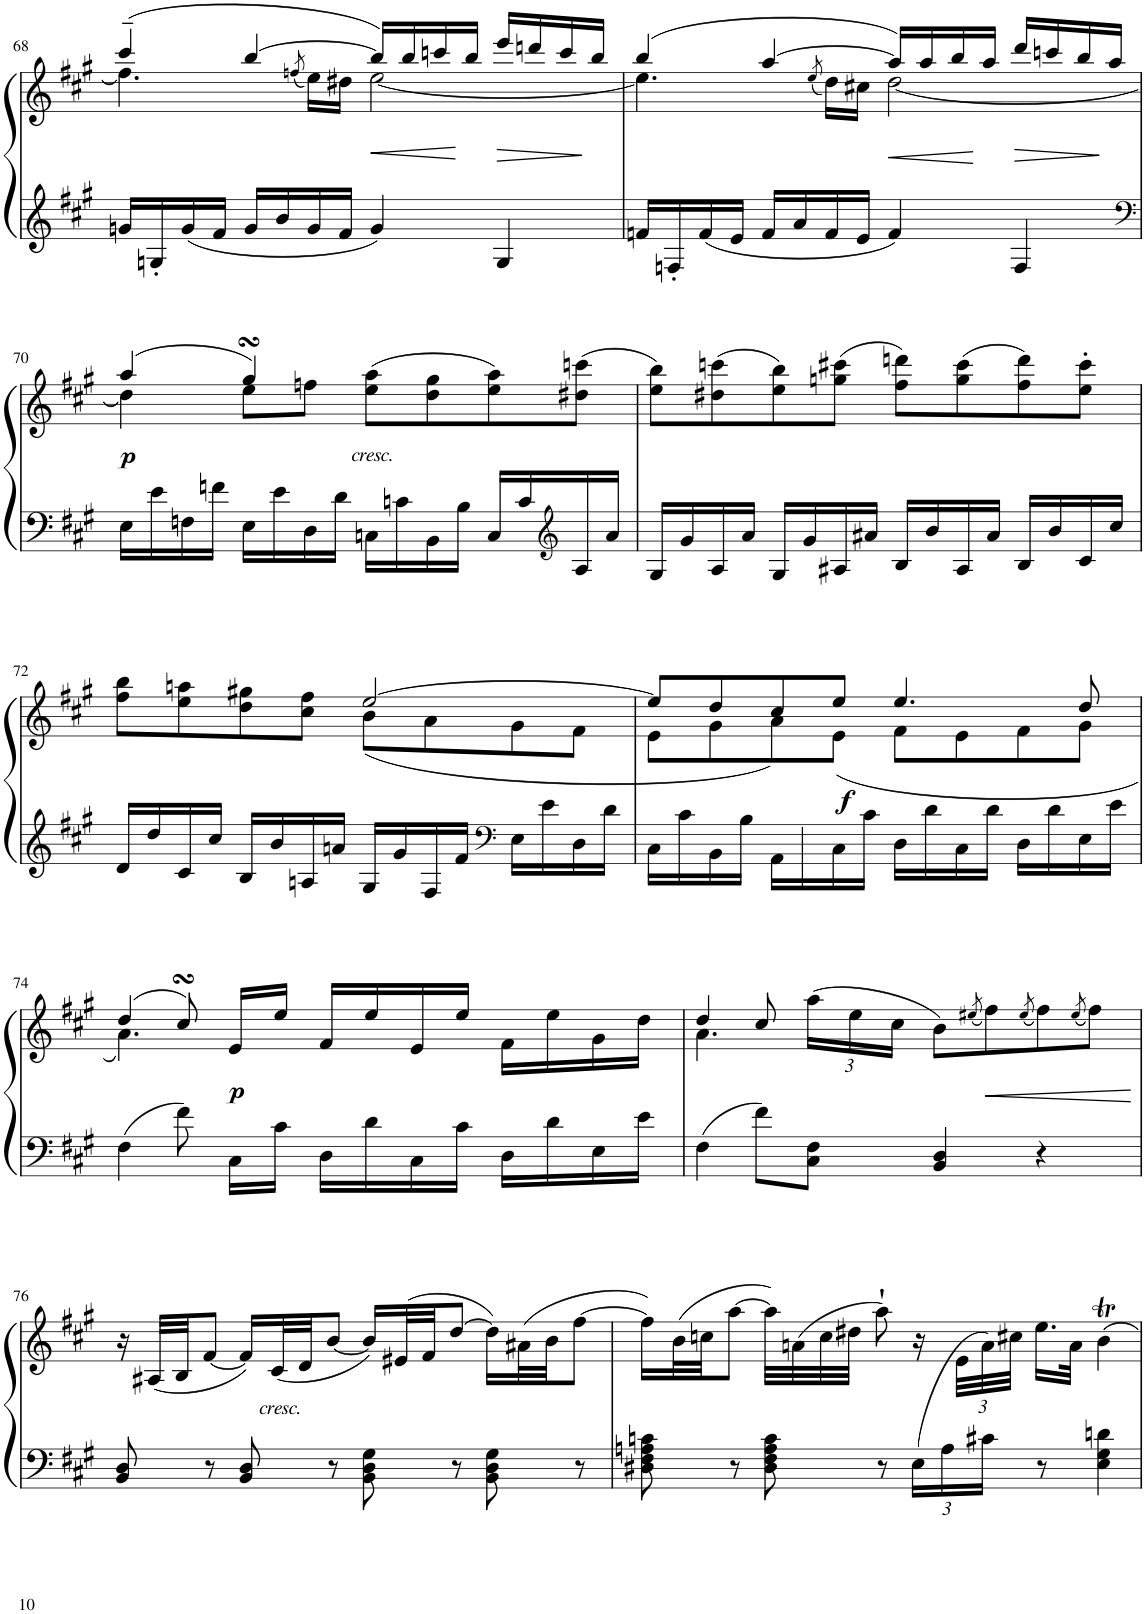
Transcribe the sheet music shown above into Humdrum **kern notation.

**kern	**kern	**dynam
*part1	*part1	*part1
*staff2	*staff1	*staff1/2
*I"Piano	*	*
*I'Pno	*	*
!!LO:PB:g=z
*clefG2	*clefG2	*
*k[f#c#g#]	*k[f#c#g#]	*
*M4/4	*M4/4	*
*met(c)	*met(c)	*
=68	=68	=68
*	*^	*
16gn/LL	(4ccc#~/	4.ff\]	.
16Gn'/	.	.	.
16g/	.	.	.
16f#/JJ	.	.	.
16g/LL	[4bb/	.	.
16b/	.	.	.
.	.	(8qffn/	.
16g/	.	16ee\LL)	.
16f#/JJ	.	16dd#X\JJ	.
!	!	!	!LO:HP:b
4g/	16bb/LL])	[2ee\	<
.	16bb/	.	.
.	16cccn/	.	.
.	16bb/JJ	.	[
!	!	!	!LO:HP:b
4G/	16eee/LL	.	>
.	16dddn/	.	.
.	16ccc/	.	.
.	16bb/JJ	.	]
=69	=69	=69	=69
16fn/LL	(4bb/	4.ee\]	.
16Fn'/	.	.	.
16f/	.	.	.
16e/JJ	.	.	.
16f/LL	[4aa/	.	.
16a/	.	.	.
.	.	(8qee/	.
16f/	.	16dd\LL)	.
16e/JJ	.	16cc#X\JJ	.
!	!	!	!LO:HP:b
4f/	16aa/LL])	[2dd\	<
.	16aa/	.	.
.	16bb/	.	.
.	16aa/JJ	.	[
!	!	!	!LO:HP:b
4F/	16ddd/LL	.	>
.	16cccn/	.	.
.	16bb/	.	.
.	16aa/JJ	.	]
!!LO:LB:g=z	!!
=70	=70	=70	=70
*clefF4	*	*	*
!	!	!	!LO:DY:b
16E\LL	(4aa/	4dd\]	p
16e\	.	.	.
16Fn\	.	.	.
16fn\JJ	.	.	.
16E\LL	4gg#sSsS/)	8ee\L	.
16e\	.	.	.
16D\	.	8ffn\J	.
16d\JJ	.	.	.
!	!	!	!LO:DY:b
16Cn\LL	(8ee\ 8aa\L	2ryy	other-dynamics
16cn\	.	.	.
16BB\	8dd\ 8gg#\	.	.
16B\JJ	.	.	.
16C/LL	8ee\ 8aa\)	.	.
16c/	.	.	.
*clefG2	*	*	*
16A/	(8dd#X\ 8cccn\J	.	.
16a/JJ	.	.	.
*	*v	*v	*
=71	=71	=71
16G#/LL	8ee\ 8bb\L)	.
16g#/	.	.
16A/	(8dd#X\ 8cccn\	.
16a/JJ	.	.
16G#/LL	8ee\ 8bb\)	.
16g#/	.	.
16A#X/	(8ggn\ 8ccc#X\J	.
16a#X/JJ	.	.
16B/LL	8ff#\ 8dddn\L)	.
16b/	.	.
16A#/	(8gg\ 8ccc#\	.
16a#/JJ	.	.
16B/LL	8ff#\ 8ddd\)	.
16b/	.	.
16c#/	8ee\' 8ccc#\'J	.
16cc#/JJ	.	.
!!LO:LB:g=z
=72	=72	=72
*	*^	*
16d/LL	8ff#\ 8bb\L	2ryy	.
16dd/	.	.	.
16c#/	8ee\ 8aan\	.	.
16cc#/JJ	.	.	.
16B/LL	8dd\ 8gg#X\	.	.
16b/	.	.	.
16An/	8cc#\ 8ff#\J	.	.
16an/JJ	.	.	.
16G#/LL	[2ee/	(8b\L	.
16g#/	.	.	.
16F#/	.	8a\	.
16f#/JJ	.	.	.
*clefF4	*	*	*
16E\LL	.	8g#\	.
16e\	.	.	.
16D\	.	8f#\J	.
16d\JJ	.	.	.
=73	=73	=73	=73
16C#\LL	8ee/L]	8e\L	.
16c#\	.	.	.
16BB\	8dd/	8g#\	.
16B\JJ	.	.	.
16AA\LL	8cc#/	8a\)	.
16A\	.	.	.
!	!	!	!LO:DY:b
16C#\	8ee/J	(8e\J	f
16c#\JJ	.	.	.
16D\LL	4.ee/	8f#\L	.
16d\	.	.	.
16C#\	.	8e\	.
16d\JJ	.	.	.
16D\LL	.	8f#\	.
16d\	.	.	.
16E\	8dd/	8g#\J	.
16e\JJ	.	.	.
!!LO:LB:g=z	!!
=74	=74	=74	=74
4F#\	(4dd/	4.a\)	.
8f#\	8cc#sSsS/)	.	.
!	!	!	!LO:DY:b
16C#\LL	16e/LL	8ryy	p
16c#\JJ	16ee/JJ	.	.
16D\LL	16f#/LL	2ryy	.
16d\	16ee/	.	.
16C#\	16e/	.	.
16c#\JJ	16ee/JJ	.	.
16D\LL	16f#\LL	.	.
16d\	16ee\	.	.
16E\	16g#\	.	.
16e\JJ	16dd\JJ	.	.
=75	=75	=75	=75
4F#\	4dd/	4.a\	.
8f#\L	8cc#/	.	.
*	*Xbrackettup	*	*
8C#\ 8F#\J	(24aa\LL	8ryy	.
.	24ee\	.	.
.	24cc#\JJ	.	.
4BB/ 4D/	8b\L)	2ryy	.
.	(8qee#X/	.	.
.	8ff#\)	.	.
.	(8qee#/	.	.
4r	8ff#\)	.	.
.	(8qee#/	.	.
.	8ff#\J)	.	.
*	*v	*v	*
!!LO:LB:g=z
=76	=76	=76
8BB/ 8D/	16r	.
.	(32A#X/LLL	.
.	32B/JJ	.
8r	[8f#/J	.
8BB/ 8D/	16f#/LL])	.
!	!	!LO:DY:b
.	(32c#/L	other-dynamics
.	32d/JJ	.
8r	[8b/J	.
8BB\ 8D\ 8G#\	16b/LL])	.
.	(32e#X/L	.
.	32f#/JJ	.
8r	[8dd/J	.
8BB\ 8D\ 8G#\	16dd\LL])	.
.	(32a#X\L	.
.	32b\JJ	.
8r	[8ff#\J	.
=77	=77	=77
8D#X\ 8F#\ 8An\ 8cn\	16ff#\LL])	.
.	(32b\L	.
.	32ccn\JJ	.
8r	[8aa\J	.
8D#\ 8F#\ 8A\ 8c\	32aa\LLL])	.
.	(32an\	.
.	32cc\	.
.	32dd#X\JJJ	.
8r	8aa`\)	.
*Xbrackettup	*	*
24E\LL	16r	.
24A\	.	.
.	48e\LLL	.
24c#X\JJ	(48a\	.
.	48cc#X\JJJ	.
8r	16.ee\LL	.
.	32a\JJk	.
4E\ 4G#\ 4dn\	4bT\	.
=	=	=
*-	*-	*-
